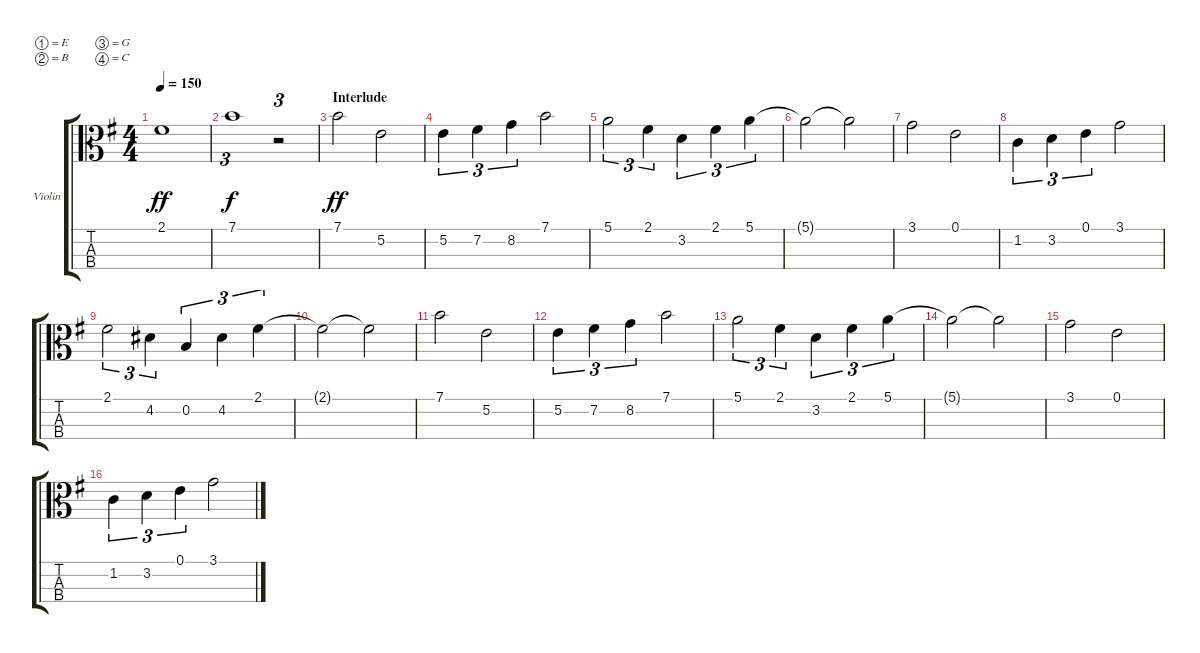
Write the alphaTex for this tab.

\defaultSystemsLayout 4
\bracketExtendMode groupsimilarinstruments
\firstSystemTrackNameOrientation horizontal
\otherSystemsTrackNameOrientation horizontal
\track ("Violin" "Violin") {instrument viola}
\staff {score tabs}
\tuning (E4 B3 G3 C3)
\ts (4 4)
\tempo 150
\clef c3
\ks eminor
2.1.1{dy ff} |
7.1.1{tu (3 2) dy f} r.2{tu (3 2)} |
\section ("" "Interlude")
7.1.2{dy ff} 5.2.2 |
5.2.4{tu (3 2)} 7.2.4{tu (3 2)} 8.2.4{tu (3 2)} 7.1.2 |
5.1.2{tu (3 2)} 2.1.4{tu (3 2)} 3.2.4{tu (3 2)} 2.1.4{tu (3 2)} 5.1.4{tu (3 2)} |
5.1{t}.2 5.1{t}.2 |
3.1.2 0.1.2 |
1.2.4{tu (3 2)} 3.2.4{tu (3 2)} 0.1.4{tu (3 2)} 3.1.2 |
2.1.2{tu (3 2)} 4.2.4{tu (3 2)} 0.2.4{tu (3 2)} 4.2.4{tu (3 2)} 2.1.4{tu (3 2)} |
2.1{t}.2 2.1{t}.2 |
7.1.2 5.2.2 |
5.2.4{tu (3 2)} 7.2.4{tu (3 2)} 8.2.4{tu (3 2)} 7.1.2 |
5.1.2{tu (3 2)} 2.1.4{tu (3 2)} 3.2.4{tu (3 2)} 2.1.4{tu (3 2)} 5.1.4{tu (3 2)} |
5.1{t}.2 5.1{t}.2 |
3.1.2 0.1.2 |
1.2.4{tu (3 2)} 3.2.4{tu (3 2)} 0.1.4{tu (3 2)} 3.1.2
